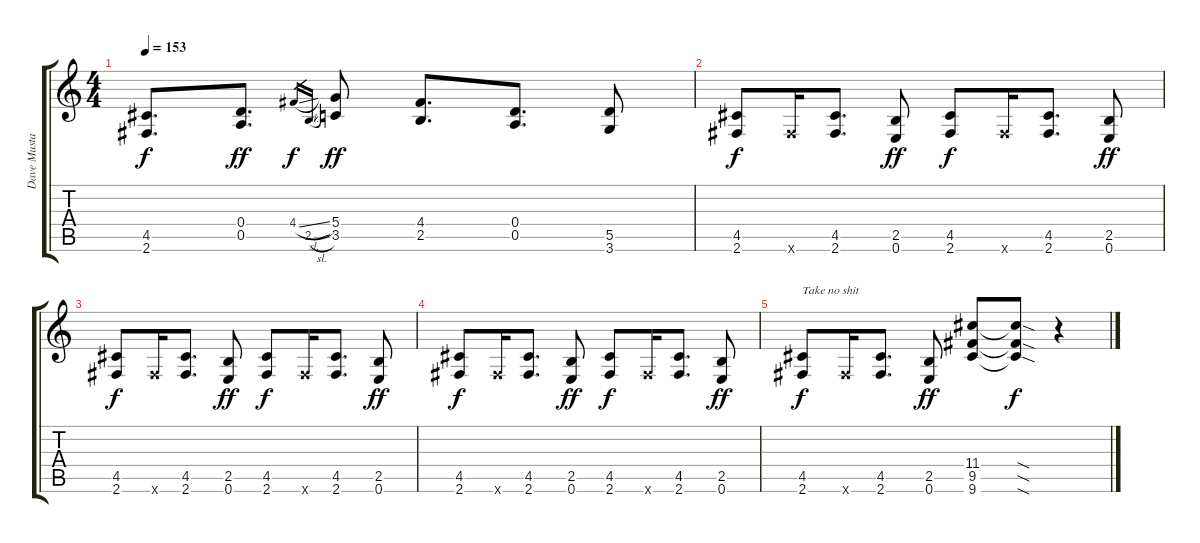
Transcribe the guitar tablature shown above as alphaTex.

\track ("Dave Mustaine" "Dave Musta") {instrument distortionguitar}
\staff {score tabs}
\tuning (E4 B3 G3 D3 A2 E2) {hide}
\ts (4 4)
\tempo 153
\clef g2
\ks c
(4.5 2.6).8{d dy f} (0.4 0.5).8{d dy ff} 4.4{sl}.16{gr dy f} 2.5{sl}.16{gr} (5.4 3.5).8{dy ff} (4.4 2.5).8{d} (0.4 0.5).8{d} (5.5 3.6).8 |
(4.5 2.6).8{dy f} 2.6{x}.16 (4.5 2.6).8{d} (2.5 0.6).8{dy ff} (4.5 2.6).8{dy f} 2.6{x}.16 (4.5 2.6).8{d} (2.5 0.6).8{dy ff} |
(4.5 2.6).8{dy f} 2.6{x}.16 (4.5 2.6).8{d} (2.5 0.6).8{dy ff} (4.5 2.6).8{dy f} 2.6{x}.16 (4.5 2.6).8{d} (2.5 0.6).8{dy ff} |
(4.5 2.6).8{dy f} 2.6{x}.16 (4.5 2.6).8{d} (2.5 0.6).8{dy ff} (4.5 2.6).8{dy f} 2.6{x}.16 (4.5 2.6).8{d} (2.5 0.6).8{dy ff} |
(4.5 2.6).8{txt "Take no shit" dy f} 2.6{x}.16 (4.5 2.6).8{d} (2.5 0.6).8{dy ff} (11.4 9.5 9.6).8 (11.4{sod t} 9.5{sod t} 9.6{sod t}).8{dy f} r.4
